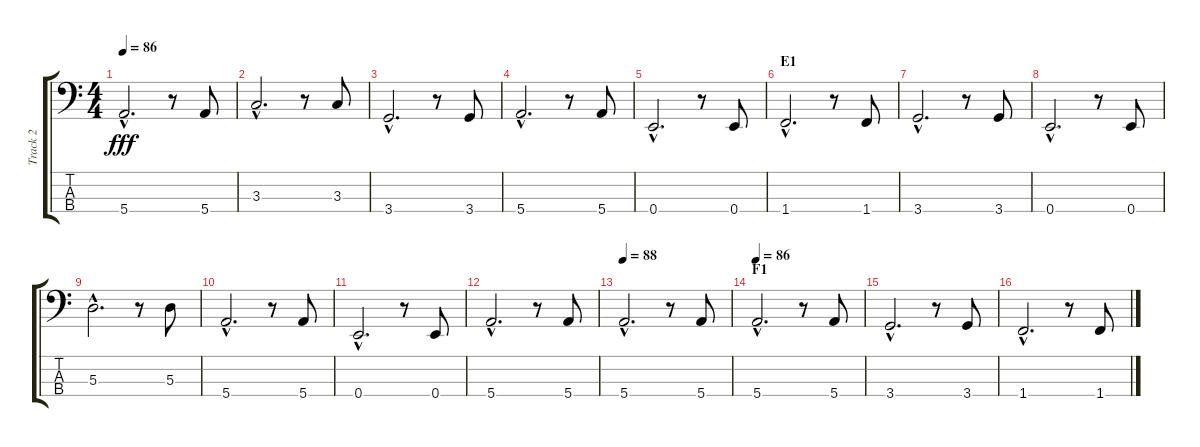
\track ("Track 2" "Track 2") {instrument electricbasspick}
\staff {score tabs}
\tuning (G2 D2 A1 E1) {hide}
\ts (4 4)
\tempo 86
\clef f4
\ks c
5.4{hac}.2{d dy fff} r.8 5.4.8 |
3.3{hac}.2{d} r.8 3.3.8 |
3.4{hac}.2{d} r.8 3.4.8 |
5.4{hac}.2{d} r.8 5.4.8 |
0.4{hac}.2{d} r.8 0.4.8 |
\section ("" "E1")
1.4{hac}.2{d} r.8 1.4.8 |
3.4{hac}.2{d} r.8 3.4.8 |
0.4{hac}.2{d} r.8 0.4.8 |
5.3{hac}.2{d} r.8 5.3.8 |
5.4{hac}.2{d} r.8 5.4.8 |
0.4{hac}.2{d} r.8 0.4.8 |
5.4{hac}.2{d} r.8 5.4.8 |
\tempo 88
5.4{hac}.2{d} r.8 5.4.8 |
\section ("" "F1")
\tempo 86
5.4{hac}.2{d} r.8 5.4.8 |
3.4{hac}.2{d} r.8 3.4.8 |
1.4{hac}.2{d} r.8 1.4.8
